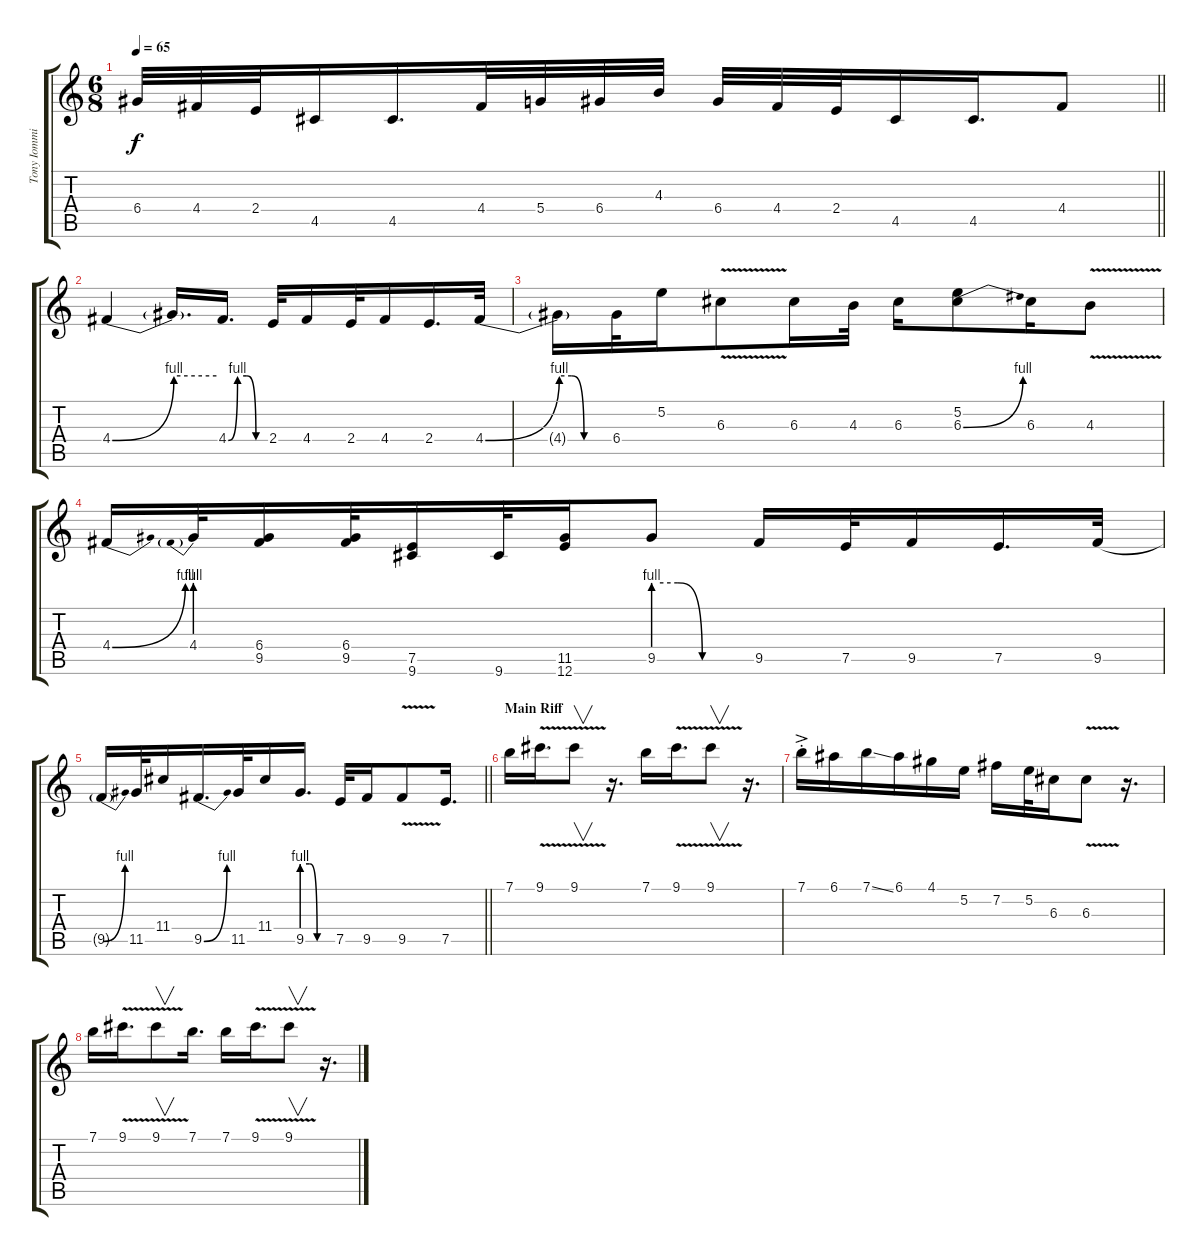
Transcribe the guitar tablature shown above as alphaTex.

\track ("Tony Iommi (Guitar)" "Tony Iommi") {instrument distortionguitar}
\staff {score tabs}
\tuning (E4 B3 G3 D3 A2 E2) {hide}
\ts (6 8)
\tempo 65
\clef g2
\barLineRight lightlight
\ks c
6.4.32{dy f} 4.4.32 2.4.32 4.5.16 4.5.16{d} 4.4.32 5.4.32 6.4.32 4.3.32 6.4.32 4.4.32 2.4.32 4.5.16 4.5.16{d} 4.4.8 |
4.4{be (bend 0 0 60 4)}.4 4.4{be (hold 0 4 60 4) t}.16{d} 4.4{be (custom 0 0 15 4 30 4 45 0 60 0)}.16{d} 2.4.32 4.4.16 2.4.32 4.4.16 2.4.16{d} 4.4{be (bend 0 0 60 4)}.32 |
4.4{be (custom 0 4 15 4 30 0 60 0) t}.16 6.4.32 5.2.16 6.3{v}.8 6.3.16 4.3.32 6.3.16 (5.2 6.3{be (bend 0 0 60 4)}).8 6.3.16 4.3{v}.8 |
4.4{be (bend 0 0 60 4)}.16 4.4{be (prebend 0 4 60 4)}.32 (6.4 9.5).16 (6.4 9.5).32 (7.5 9.6).16 9.6.32 (11.5 12.6).16 9.5{be (custom 0 4 15 4 30 0 60 0)}.8 9.5.16 7.5.32 9.5.16 7.5.16{d} 9.5{be (hold 0 0 60 0)}.32 |
\barLineRight lightlight
9.5{be (bend 0 0 60 4) t}.16 11.5.32 11.4.16 9.5{be (bend 0 0 60 4)}.16{d} 11.5.32 11.4.16 9.5{be (custom 0 4 15 4 30 0 60 0)}.16{d} 7.5.32 9.5.16 9.5{v}.8 7.5.16{d} |
\section ("" "Main Riff")
7.1.16 9.1{v}.16{d} 9.1{v}.8{v} r.16{d} 7.1.16 9.1{v}.16{d} 9.1{v}.8{v} r.16{d} |
7.1{ac st}.16 6.1.16 7.1{ss}.16 6.1.16 4.1.16 5.2.16 7.2.16 5.2.32 6.3.16 6.3{v}.8 r.16{d} |
7.1.16 9.1{v}.16{d} 9.1{v}.8{v} 7.1.16{d} 7.1.16 9.1{v}.16{d} 9.1{v}.8{v} r.16{d}
